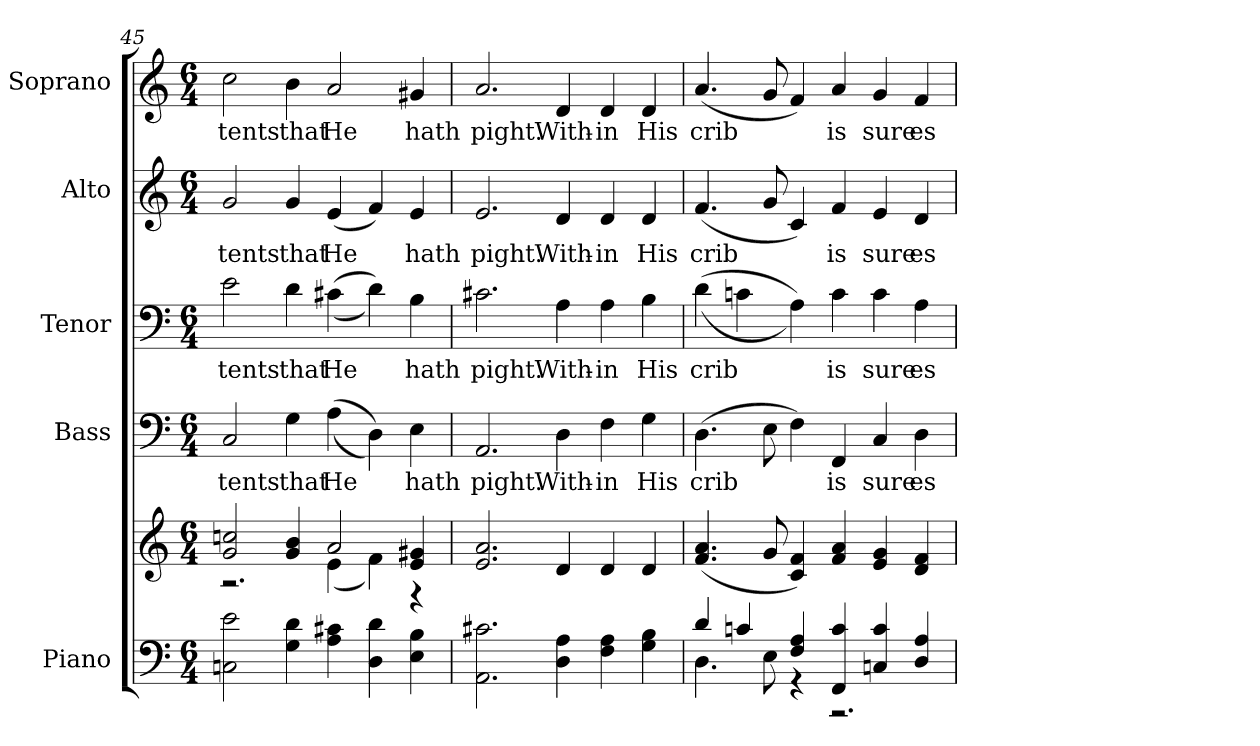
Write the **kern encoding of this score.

**kern	**kern	**kern	**text	**kern	**text	**kern	**text	**kern	**text
*part5	*part5	*part4	*part4	*part3	*part3	*part2	*part2	*part1	*part1
*staff6	*staff5	*staff4	*staff4	*staff3	*staff3	*staff2	*staff2	*staff1	*staff1
*I"Piano	*	*I"Bass	*	*I"Tenor	*	*I"Alto	*	*I"Soprano	*
*I'Pno.	*	*I'B.	*	*I'T.	*	*I'A.	*	*I'S.	*
!!LO:PB:g=z
*clefF4	*clefG2	*clefF4	*	*clefF4	*	*clefG2	*	*clefG2	*
*k[]	*k[]	*k[]	*	*k[]	*	*k[]	*	*k[]	*
*C:	*C:	*C:	*	*C:	*	*C:	*	*C:	*
*M6/4	*M6/4	*M6/4	*	*M6/4	*	*M6/4	*	*M6/4	*
=45	=45	=45	=45	=45	=45	=45	=45	=45	=45
*	*^	*	*	*	*	*	*	*	*
!	!	!	!	!LO:LY:b:color=#000000	!	!	!	!	!	!
!	!	!	!	!	!	!LO:LY:b:color=#000000	!	!	!	!
!	!	!	!	!	!	!	!	!LO:LY:b:color=#000000	!	!
!	!	!	!	!	!	!	!	!	!	!LO:LY:b:color=#000000
2Cni\ 2ei	2gi/ 2ccni	2.r	2Ci/	tents	2ei\	tents	2gi/	tents	2cci\	tents
!	!	!	!	!LO:LY:b:color=#000000	!	!	!	!	!	!
!	!	!	!	!	!	!LO:LY:b:color=#000000	!	!	!	!
!	!	!	!	!	!	!	!	!LO:LY:b:color=#000000	!	!
!	!	!	!	!	!	!	!	!	!	!LO:LY:b:color=#000000
4Gi\ 4di	4gi/ 4bi	.	4Gi\	that	4di\	that	4gi/	that	4bi\	that
!	!	!	!	!LO:LY:b:color=#000000	!	!	!	!	!	!
!	!	!	!	!	!	!LO:LY:b:color=#000000	!	!	!	!
!	!	!	!	!	!	!	!	!LO:LY:b:color=#000000	!	!
!	!	!	!	!	!	!	!	!	!	!LO:LY:b:color=#000000
4Ai\ 4c#Xi	2ai/	(4ei\	((4Ai\	He	((4c#Xi\	He	(4ei/	He	2ai/	He
4Di\ 4di	.	4fi\)	4Di\))	.	4di\))	.	4fi/)	.	.	.
!	!	!	!	!LO:LY:b:color=#000000	!	!	!	!	!	!
!	!	!	!	!	!	!LO:LY:b:color=#000000	!	!	!	!
!	!	!	!	!	!	!	!	!LO:LY:b:color=#000000	!	!
!	!	!	!	!	!	!	!	!	!	!LO:LY:b:color=#000000
4Ei\ 4Bi	4ei/ 4g#Xi	4r	4Ei\	hath	4Bi\	hath	4ei/	hath	4g#Xi/	hath
*	*v	*v	*	*	*	*	*	*	*	*
=46	=46	=46	=46	=46	=46	=46	=46	=46	=46
*	*^	*	*	*	*	*	*	*	*
!	!	!	!	!LO:LY:b:color=#000000	!	!	!	!	!	!
*	*v	*v	*	*	*	*	*	*	*	*
*	*^	*	*	*	*	*	*	*	*
!	!	!	!	!	!	!LO:LY:b:color=#000000	!	!	!	!
*	*v	*v	*	*	*	*	*	*	*	*
*	*^	*	*	*	*	*	*	*	*
!	!	!	!	!	!	!	!	!LO:LY:b:color=#000000	!	!
*	*v	*v	*	*	*	*	*	*	*	*
*	*^	*	*	*	*	*	*	*	*
!	!	!	!	!	!	!	!	!	!	!LO:LY:b:color=#000000
*	*v	*v	*	*	*	*	*	*	*	*
2.AAi\ 2.c#Xi	2.ei/ 2.ai	2.AAi/	pight.	2.c#Xi\	pight.	2.ei/	pight.	2.ai/	pight.
!	!	!	!LO:LY:b:color=#000000	!	!	!	!	!	!
!	!	!	!	!	!LO:LY:b:color=#000000	!	!	!	!
!	!	!	!	!	!	!	!LO:LY:b:color=#000000	!	!
!	!	!	!	!	!	!	!	!	!LO:LY:b:color=#000000
4Di\ 4Ai	4di/	4Di\	With-	4Ai\	With-	4di/	With-	4di/	With-
!	!	!	!LO:LY:b:color=#000000	!	!	!	!	!	!
!	!	!	!	!	!LO:LY:b:color=#000000	!	!	!	!
!	!	!	!	!	!	!	!LO:LY:b:color=#000000	!	!
!	!	!	!	!	!	!	!	!	!LO:LY:b:color=#000000
4Fi\ 4Ai	4di/	4Fi\	-in	4Ai\	-in	4di/	-in	4di/	-in
!	!	!	!LO:LY:b:color=#000000	!	!	!	!	!	!
!	!	!	!	!	!LO:LY:b:color=#000000	!	!	!	!
!	!	!	!	!	!	!	!LO:LY:b:color=#000000	!	!
!	!	!	!	!	!	!	!	!	!LO:LY:b:color=#000000
4Gi\ 4Bi	4di/	4Gi\	His	4Bi\	His	4di/	His	4di/	His
!!LO:PB:g=z
=47	=47	=47	=47	=47	=47	=47	=47	=47	=47
*^	*	*	*	*	*	*	*	*	*
!	!	!	!	!LO:LY:b:color=#000000	!	!	!	!	!	!
!	!	!	!	!	!	!LO:LY:b:color=#000000	!	!	!	!
!	!	!	!	!	!	!	!	!LO:LY:b:color=#000000	!	!
!	!	!	!	!	!	!	!	!	!	!LO:LY:b:color=#000000
4di/	4.Di\	(4.fi/ 4.ai	(4.Di\	crib	((4di\	crib	(4.fi/	crib	(4.ai/	crib
4cni/	.	.	.	.	4cni\	.	.	.	.	.
.	8Ei\	8gi/	8Ei\	.	.	.	8gi/	.	8gi/	.
4Fi/ 4Ai	4r	4ci/ 4fi)	4Fi\)	.	4Ai\))	.	4ci/)	.	4fi/)	.
!	!	!	!	!LO:LY:b:color=#000000	!	!	!	!	!	!
!	!	!	!	!	!	!LO:LY:b:color=#000000	!	!	!	!
!	!	!	!	!	!	!	!	!LO:LY:b:color=#000000	!	!
!	!	!	!	!	!	!	!	!	!	!LO:LY:b:color=#000000
4FFi/ 4ci	2.r	4fi/ 4ai	4FFi/	is	4ci\	is	4fi/	is	4ai/	is
!	!	!	!	!LO:LY:b:color=#000000	!	!	!	!	!	!
!	!	!	!	!	!	!LO:LY:b:color=#000000	!	!	!	!
!	!	!	!	!	!	!	!	!LO:LY:b:color=#000000	!	!
!	!	!	!	!	!	!	!	!	!	!LO:LY:b:color=#000000
4Cni/ 4ci	.	4ei/ 4gi	4Ci/	sure	4ci\	sure	4ei/	sure	4gi/	sure
!	!	!	!	!LO:LY:b:color=#000000	!	!	!	!	!	!
!	!	!	!	!	!	!LO:LY:b:color=#000000	!	!	!	!
!	!	!	!	!	!	!	!	!LO:LY:b:color=#000000	!	!
!	!	!	!	!	!	!	!	!	!	!LO:LY:b:color=#000000
4Di/ 4Ai	.	4di/ 4fi	4Di\	es	4Ai\	es	4di/	es	4fi/	es
*v	*v	*	*	*	*	*	*	*	*	*
=	=	=	=	=	=	=	=	=	=
*-	*-	*-	*-	*-	*-	*-	*-	*-	*-
